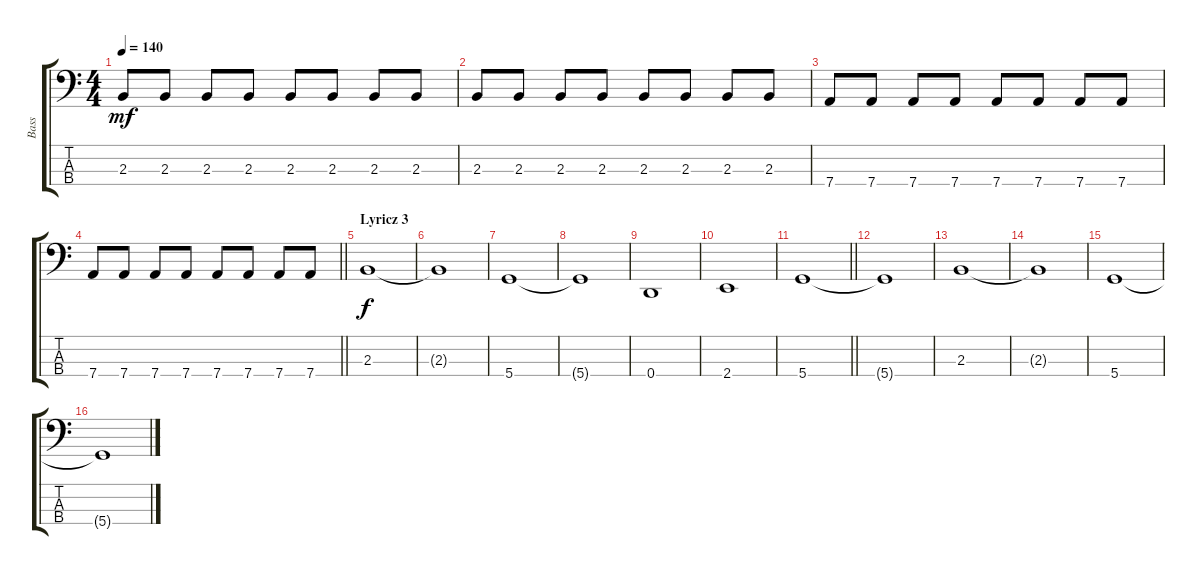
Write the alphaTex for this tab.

\track ("Bass" "Bass") {instrument electricbassfinger}
\staff {score tabs}
\tuning (G2 D2 A1 D1) {hide}
\ts (4 4)
\tempo 140
\clef f4
\ks c
2.3.8{dy mf} 2.3.8 2.3.8 2.3.8 2.3.8 2.3.8 2.3.8 2.3.8 |
2.3.8 2.3.8 2.3.8 2.3.8 2.3.8 2.3.8 2.3.8 2.3.8 |
7.4.8 7.4.8 7.4.8 7.4.8 7.4.8 7.4.8 7.4.8 7.4.8 |
\barLineRight lightlight
7.4.8 7.4.8 7.4.8 7.4.8 7.4.8 7.4.8 7.4.8 7.4.8 |
\section ("" "Lyricz 3")
2.3.1{dy f} |
2.3{t}.1 |
5.4.1 |
5.4{t}.1 |
0.4.1 |
2.4.1 |
\barLineRight lightlight
5.4.1 |
5.4{t}.1 |
2.3.1 |
2.3{t}.1 |
5.4.1 |
5.4{t}.1
